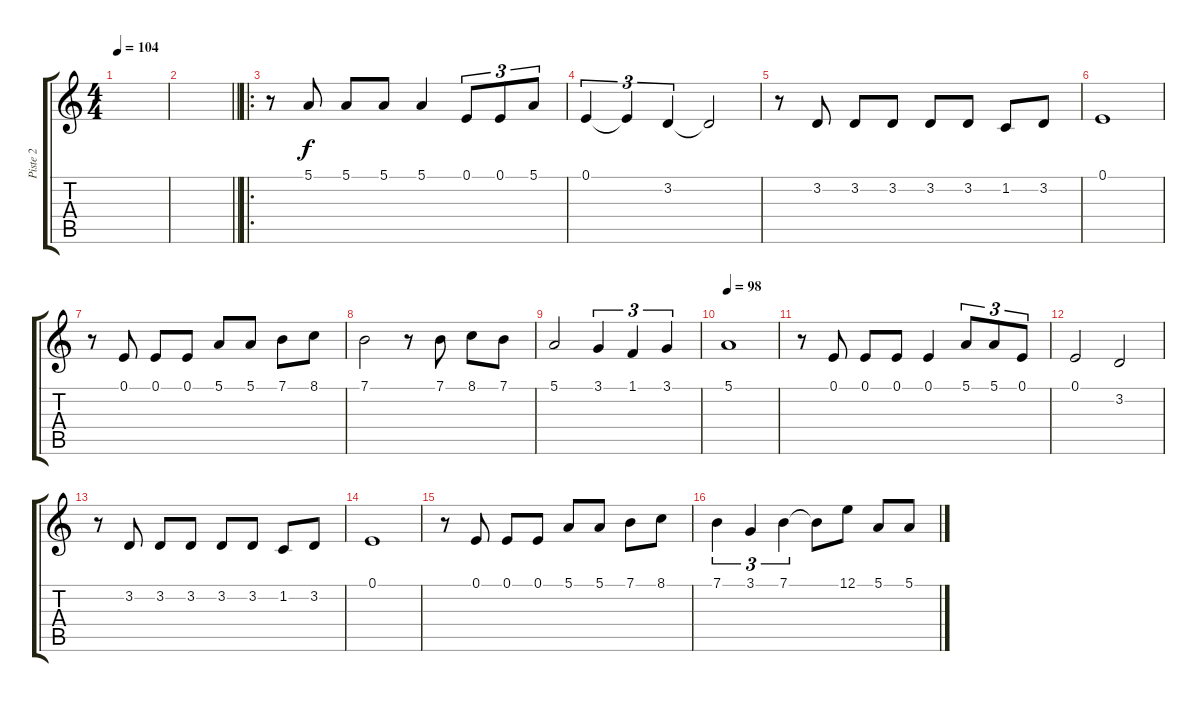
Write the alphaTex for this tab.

\track ("Piste 2" "Piste 2") {instrument tangoaccordion}
\staff {score tabs}
\tuning (E4 B3 G3 D3 A2 E2) {hide}
\ts (4 4)
\tempo 104
\clef g2
\ks c
|
\barLineRight lightlight
|
\ro
r.8 5.1.8 5.1.8 5.1.8 5.1.4 0.1.8{tu (3 2)} 0.1.8{tu (3 2)} 5.1.8{tu (3 2)} |
0.1.4{tu (3 2)} 0.1{t}.4{tu (3 2)} 3.2.4{tu (3 2)} 3.2{t}.2 |
r.8 3.2.8 3.2.8 3.2.8 3.2.8 3.2.8 1.2.8 3.2.8 |
0.1.1 |
r.8 0.1.8 0.1.8 0.1.8 5.1.8 5.1.8 7.1.8 8.1.8 |
7.1.2 r.8 7.1.8 8.1.8 7.1.8 |
5.1.2 3.1.4{tu (3 2)} 1.1.4{tu (3 2)} 3.1.4{tu (3 2)} |
\tempo 98
5.1.1{volume 8} |
r.8{volume 16} 0.1.8 0.1.8 0.1.8 0.1.4 5.1.8{tu (3 2)} 5.1.8{tu (3 2)} 0.1.8{tu (3 2)} |
0.1.2 3.2.2 |
r.8 3.2.8 3.2.8 3.2.8 3.2.8 3.2.8 1.2.8 3.2.8 |
0.1.1 |
r.8 0.1.8 0.1.8 0.1.8 5.1.8 5.1.8 7.1.8 8.1.8 |
7.1.4{tu (3 2)} 3.1.4{tu (3 2)} 7.1.4{tu (3 2)} 7.1{t}.8 12.1.8 5.1.8 5.1.8
